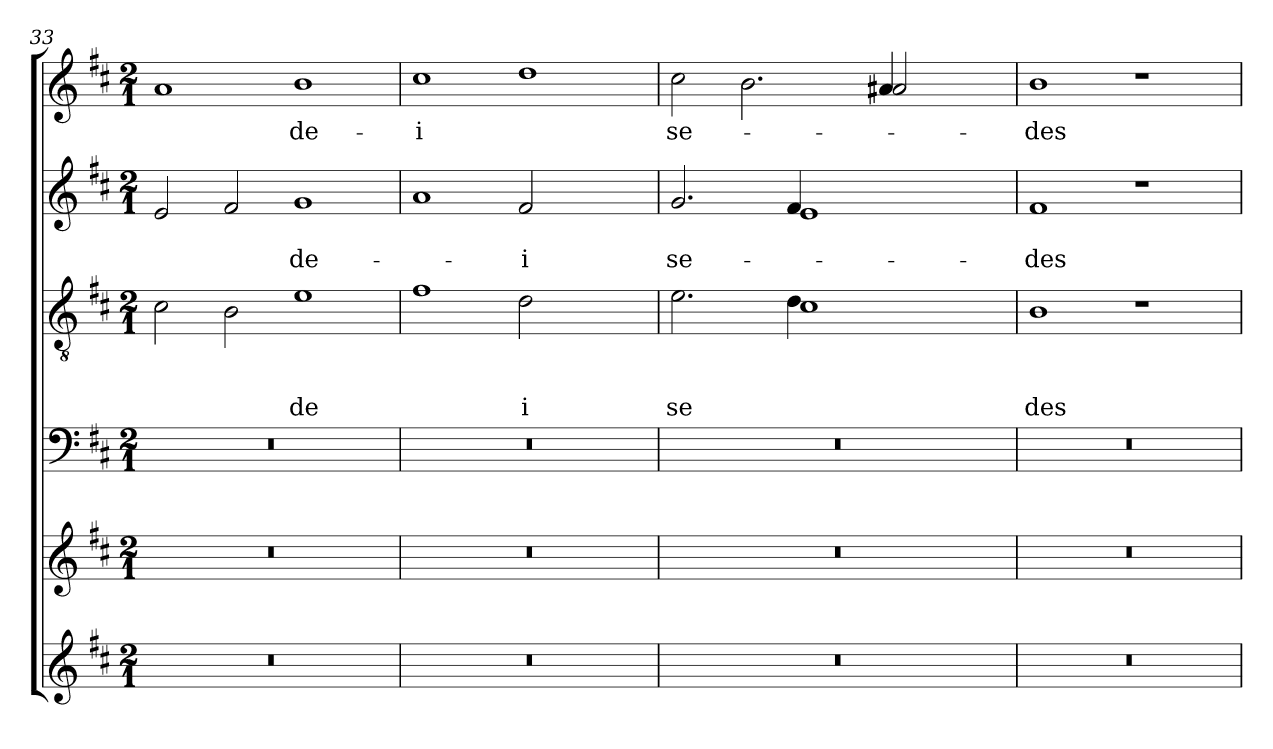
**kern	**kern	**kern	**kern	**text	**text	**text	**kern	**text	**text	**kern	**text
*part6	*part5	*part4	*part3	*part3	*part3	*part3	*part2	*part2	*part2	*part1	*part1
*staff6	*staff5	*staff4	*staff3	*staff3	*staff3	*staff3	*staff2	*staff2	*staff2	*staff1	*staff1
*clefG2	*clefG2	*clefF4	*clefGv2	*	*	*	*clefG2	*	*	*clefG2	*
*k[f#c#]	*k[f#c#]	*k[f#c#]	*k[f#c#]	*	*	*	*k[f#c#]	*	*	*k[f#c#]	*
*D:	*D:	*D:	*D:	*	*	*	*D:	*	*	*D:	*
*M2/1	*M2/1	*M2/1	*M2/1	*	*	*	*M2/1	*	*	*M2/1	*
=33	=33	=33	=33	=33	=33	=33	=33	=33	=33	=33	=33
0r	0r	0r	2c#\	.	.	.	2e/	.	.	1a	.
.	.	.	2B\	.	.	.	2f#/	.	.	.	.
!	!	!	!	!	!	!LO:LY:b	!	!	!LO:LY:b	!	!LO:LY:b
.	.	.	1e	.	.	de	1g	.	de-	1b	de-
=34!	=34!	=34!	=34!	=34!	=34!	=34!	=34!	=34!	=34!	=34!	=34!
!	!	!	!	!	!	!	!	!	!	!	!LO:LY:b:rj
0r	0r	0r	1f#	.	.	.	1a	.	.	1cc#	-i
!	!	!	!	!	!	!LO:LY:b	!	!	!LO:LY:b	!	!
.	.	.	2d\	.	.	i	2f#/	.	-i	1dd	.
.	.	.	2ryy	.	.	.	2ryy	.	.	.	.
=35!	=35!	=35!	=35!	=35!	=35!	=35!	=35!	=35!	=35!	=35!	=35!
!	!	!	!	!	!	!LO:LY:b	!	!	!LO:LY:b	!	!LO:LY:b
*	*	*	*^	*	*	*	*^	*	*	*^	*
0r	0r	0r	2.e\	2.ryy	.	.	se	2.g/	2.ryy	.	se-	2cc#\	1ryy	se-
.	.	.	.	.	.	.	.	.	.	.	.	2.b\	.	.
.	.	.	4d\	1c#	.	.	.	4f#/	1e	.	.	.	.	.
.	.	.	4ryy	.	.	.	.	4ryy	.	.	.	.	4ryy	.
.	.	.	2.ryy	.	.	.	.	2.ryy	.	.	.	4a#X/	2a#/	.
.	.	.	.	.	.	.	.	.	.	.	.	4ryy	.	.
.	.	.	.	4ryy	.	.	.	.	4ryy	.	.	4ryy	4ryy	.
=36!	=36!	=36!	=36!	=36!	=36!	=36!	=36!	=36!	=36!	=36!	=36!	=36!	=36!	=36!
!	!	!	!	!	!	!	!LO:LY:b	!	!	!	!LO:LY:b	!	!	!LO:LY:b
*	*	*	*v	*v	*	*	*	*	*	*	*	*v	*v	*
*	*	*	*	*	*	*	*v	*v	*	*	*	*
0r	0r	0r	1B	.	.	des	1f#	.	-des	1b	-des
.	.	.	1r	.	.	.	1r	.	.	1r	.
=!	=!	=!	=!	=!	=!	=!	=!	=!	=!	=!	=!
*-	*-	*-	*-	*-	*-	*-	*-	*-	*-	*-	*-
